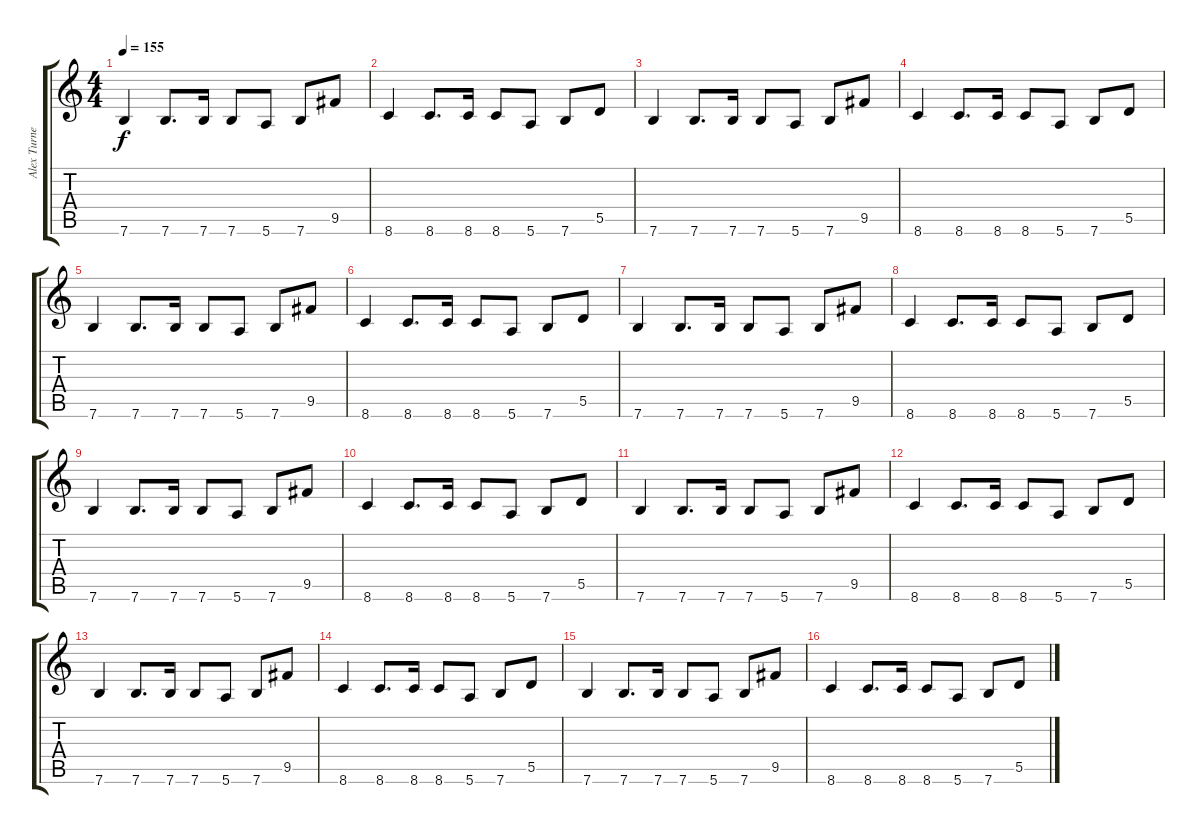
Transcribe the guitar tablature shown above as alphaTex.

\track ("Alex Turner" "Alex Turne") {instrument overdrivenguitar}
\staff {score tabs}
\tuning (E4 B3 G3 D3 A2 E2) {hide}
\ts (4 4)
\tempo 155
\clef g2
\ks c
7.6.4{dy f} 7.6.8{d} 7.6.16 7.6.8 5.6.8 7.6.8 9.5.8 |
8.6.4 8.6.8{d} 8.6.16 8.6.8 5.6.8 7.6.8 5.5.8 |
7.6.4 7.6.8{d} 7.6.16 7.6.8 5.6.8 7.6.8 9.5.8 |
8.6.4 8.6.8{d} 8.6.16 8.6.8 5.6.8 7.6.8 5.5.8 |
7.6.4 7.6.8{d} 7.6.16 7.6.8 5.6.8 7.6.8 9.5.8 |
8.6.4 8.6.8{d} 8.6.16 8.6.8 5.6.8 7.6.8 5.5.8 |
7.6.4 7.6.8{d} 7.6.16 7.6.8 5.6.8 7.6.8 9.5.8 |
8.6.4 8.6.8{d} 8.6.16 8.6.8 5.6.8 7.6.8 5.5.8 |
7.6.4 7.6.8{d} 7.6.16 7.6.8 5.6.8 7.6.8 9.5.8 |
8.6.4 8.6.8{d} 8.6.16 8.6.8 5.6.8 7.6.8 5.5.8 |
7.6.4 7.6.8{d} 7.6.16 7.6.8 5.6.8 7.6.8 9.5.8 |
8.6.4 8.6.8{d} 8.6.16 8.6.8 5.6.8 7.6.8 5.5.8 |
7.6.4 7.6.8{d} 7.6.16 7.6.8 5.6.8 7.6.8 9.5.8 |
8.6.4 8.6.8{d} 8.6.16 8.6.8 5.6.8 7.6.8 5.5.8 |
7.6.4 7.6.8{d} 7.6.16 7.6.8 5.6.8 7.6.8 9.5.8 |
8.6.4 8.6.8{d} 8.6.16 8.6.8 5.6.8 7.6.8 5.5.8
